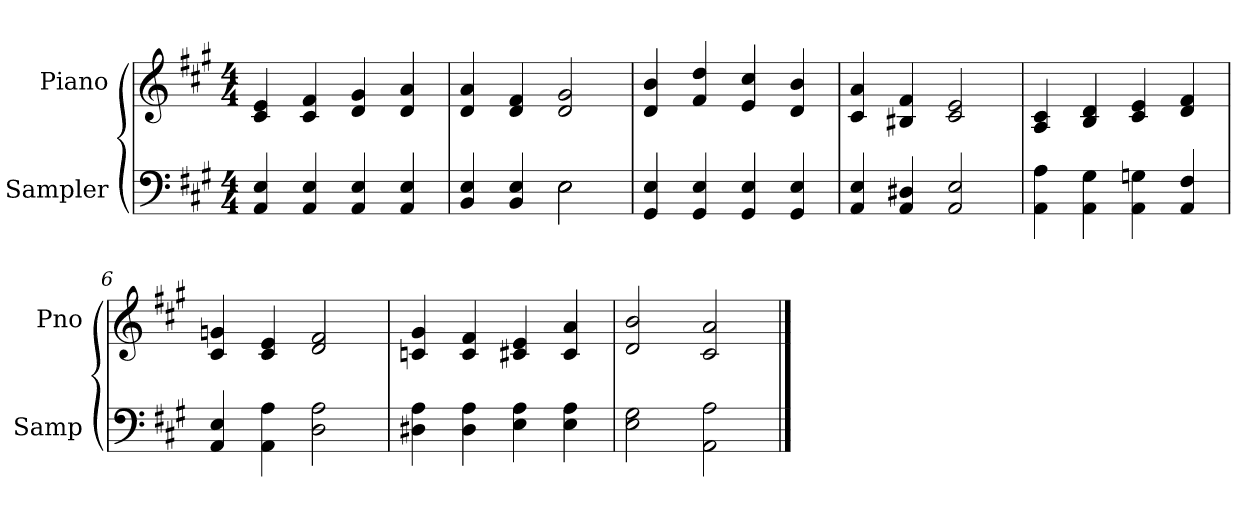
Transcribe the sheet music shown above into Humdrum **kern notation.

**kern	**kern
*part2	*part1
*staff2	*staff1
*I"Sampler	*I"Piano
*I'Samp	*I'Pno
*clefF4	*clefG2
*k[f#c#g#]	*k[f#c#g#]
*A:	*A:
*M4/4	*M4/4
=1	=1
4AA 4E	4c# 4e
4AA 4E	4c# 4f#
4AA 4E	4d 4g#
4AA 4E	4d 4a
=2	=2
*^	*
4BB 4E	2ryy	4d 4a
4BB 4E	.	4d 4f#
2E\	2E	2d 2g#
*v	*v	*
=3	=3
4GG# 4E	4d 4b
4GG# 4E	4f# 4dd
4GG# 4E	4e 4cc#
4GG# 4E	4d 4b
=4	=4
4AA 4E	4c# 4a
4AA 4D#X	4B#X 4f#
2AA 2E	2c# 2e
=5	=5
4AA 4A	4A 4c#
4AA 4G#	4B 4d
4AA 4Gn	4c# 4e
4AA 4F#	4d 4f#
=6	=6
4AA 4E	4c# 4gn
4AA 4A	4c# 4e
2D 2A	2d 2f#
=7	=7
4D#X 4A	4cn 4g#
4D# 4A	4c 4f#
4E 4A	4c#X 4e
4E 4A	4c# 4a
=8	=8
2E 2G#	2d 2b
2AA 2A	2c# 2a
==	==
*-	*-
